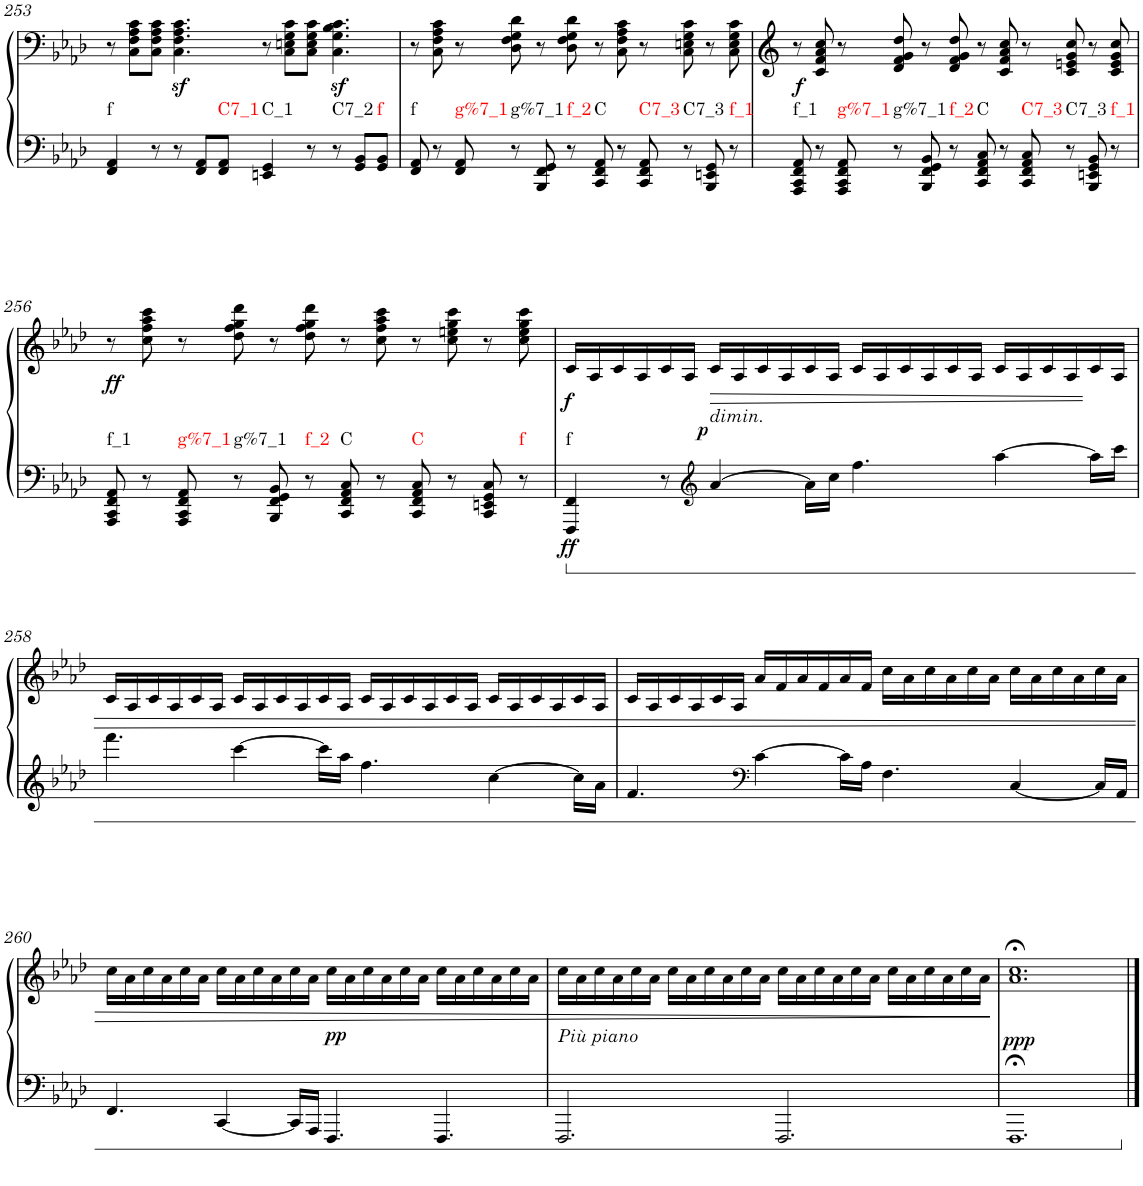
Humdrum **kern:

**kern	**kern	**dynam	**harte
*part1	*part1	*part1	*part1
*staff2	*staff1	*staff1/2	*
*I"Piano	*	*	*
*I'Pno.	*	*	*
!!LO:PB:g=z
*clefG2	*clefF4	*	*
*k[b-e-a-d-]	*k[b-e-a-d-]	*	*
*M12/8	*M12/8	*	*
=253	=253	=253	=253
!	!	!	!LO:H:kt=f
*	*^	*	*
*	*	*^	*	*
4FF/ 4AA-/	8r	2ryy	1ryy	.	N
.	8C\ 8F\ 8A-\ 8c\L	.	.	.	.
8r	8C\ 8F\ 8A-\ 8c\J	.	.	.	.
8r	4.C\z< 4.F\z< 4.A-\z< 4.c\z<	.	.	.	.
8FF/ 8AA-/L	.	8ryy	.	.	.
!	!	!	!	!	!LO:H:kt=C7_1
8FF/ 8AA-/J	.	2..ryy	.	.	N
!	!	!	!	!	!LO:H:kt=C_1
4EEn/ 4GG/	8r	.	.	.	N
.	8C\ 8En\ 8G\ 8c\L	.	.	.	.
8r	8C\ 8E\ 8G\ 8c\J	.	4.ryy	.	.
!	!	!	!	!	!LO:H:kt=C7_2
8r	4.C\z< 4.G\z< 4.B-\z< 4.c\z<	.	.	.	N
8GG/ 8BB-/L	.	.	.	.	.
!	!	!	!	!	!LO:H:kt=f
8GG/ 8BB-/J	.	.	8ryy	.	N
=254	=254	=254	=254	=254	=254
!	!	!	!	!	!LO:H:kt=f
*	*v	*v	*v	*	*
8FF/ 8AA-/	8r	.	N
8r	8C\ 8F\ 8A-\ 8c\	.	.
!	!	!	!LO:H:kt=g%7_1
8FF/ 8AA-/	8r	.	N
!	!	!	!LO:H:kt=g%7_1
8r	8D-\ 8F\ 8G\ 8d-\	.	N
8BBB-/ 8FF/ 8GG/	8r	.	.
!	!	!	!LO:H:kt=f_2
8r	8D-\ 8F\ 8G\ 8d-\	.	N
!	!	!	!LO:H:kt=C
8CC/ 8FF/ 8AA-/	8r	.	N
8r	8C\ 8F\ 8A-\ 8c\	.	.
!	!	!	!LO:H:kt=C7_3
8CC/ 8FF/ 8AA-/	8r	.	N
!	!	!	!LO:H:kt=C7_3
8r	8C\ 8En\ 8G\ 8c\	.	N
8BBB-/ 8EEn/ 8GG/	8r	.	.
!	!	!	!LO:H:kt=f_1
8r	8C\ 8E\ 8G\ 8c\	.	N
=255	=255	=255	=255
!	!	!LO:DY:b	!LO:H:kt=f_1
8AAA-/ 8CC/ 8FF/ 8AA-/	8r	f	N
8r	8c/ 8f/ 8a-/ 8cc/	.	.
!	!	!	!LO:H:kt=g%7_1
8AAA-/ 8CC/ 8FF/ 8AA-/	8r	.	N
!	!	!	!LO:H:kt=g%7_1
8r	8d-/ 8f/ 8g/ 8dd-/	.	N
8BBB-/ 8FF/ 8GG/ 8BB-/	8r	.	.
!	!	!	!LO:H:kt=f_2
8r	8d-/ 8f/ 8g/ 8dd-/	.	N
!	!	!	!LO:H:kt=C
8CC/ 8FF/ 8AA-/ 8C/	8r	.	N
8r	8c/ 8f/ 8a-/ 8cc/	.	.
!	!	!	!LO:H:kt=C7_3
8CC/ 8FF/ 8AA-/ 8C/	8r	.	N
!	!	!	!LO:H:kt=C7_3
8r	8c/ 8en/ 8g/ 8cc/	.	N
8BBB-/ 8EEn/ 8GG/ 8BB-/	8r	.	.
!	!	!	!LO:H:kt=f_1
8r	8c/ 8e/ 8g/ 8cc/	.	N
!!LO:LB:g=z
=256	=256	=256	=256
!	!	!LO:DY:b	!LO:H:kt=f_1
8AAA-/ 8CC/ 8FF/ 8AA-/	8r	ff	N
8r	8cc\ 8ff\ 8aa-\ 8ccc\	.	.
!	!	!	!LO:H:kt=g%7_1
8AAA-/ 8CC/ 8FF/ 8AA-/	8r	.	N
!	!	!	!LO:H:kt=g%7_1
8r	8dd-\ 8ff\ 8gg\ 8ddd-\	.	N
8BBB-/ 8FF/ 8GG/ 8BB-/	8r	.	.
!	!	!	!LO:H:kt=f_2
8r	8dd-\ 8ff\ 8gg\ 8ddd-\	.	N
!	!	!	!LO:H:kt=C
8CC/ 8FF/ 8AA-/ 8C/	8r	.	N
8r	8cc\ 8ff\ 8aa-\ 8ccc\	.	.
!	!	!	!LO:H:kt=C
8CC/ 8FF/ 8AA-/ 8C/	8r	.	N
8r	8cc\ 8een\ 8gg\ 8ccc\	.	.
8CC/ 8EEn/ 8GG/ 8C/	8r	.	.
!	!	!	!LO:H:kt=f
8r	8cc\ 8ee\ 8gg\ 8ccc\	.	N
=257	=257	=257	=257
!	!	!LO:DY:b=2	!
!	!	!LO:DY:n=1:b	!LO:H:kt=f
4FFF/ 4FF/	16c/LL	ff f	N
.	16A-/	.	.
.	16c/	.	.
.	16A-/	.	.
8r	16c/	.	.
.	16A-/JJ	.	.
*clefG2	*	*	*
!LO:TX:a:i:t=dimin.	!	!	!
!	!	!LO:HP:b	!
!	!	!LO:DY:n=2:a=2	!
[4a-/	16c/LL	> p	.
.	16A-/	.	.
.	16c/	.	.
.	16A-/	.	.
16a-\LL]	16c/	.	.
16cc\JJ	16A-/JJ	.	.
4.ff\	16c/LL	.	.
.	16A-/	.	.
.	16c/	.	.
.	16A-/	.	.
.	16c/	.	.
.	16A-/JJ	.	.
[4aa-\	16c/LL	.	.
.	16A-/	.	.
.	16c/	.	.
.	16A-/	.	.
16aa-\LL]	16c/	.	.
16ccc\JJ	16A-/JJ	.	.
!!LO:LB:g=z
=258	=258	=258	=258
4.fff\	16c/LL	.	.
.	16A-/	.	.
.	16c/	.	.
.	16A-/	.	.
.	16c/	.	.
.	16A-/JJ	.	.
[4ccc\	16c/LL	.	.
.	16A-/	.	.
.	16c/	.	.
.	16A-/	.	.
16ccc\LL]	16c/	.	.
16aa-\JJ	16A-/JJ	.	.
4.ff\	16c/LL	.	.
.	16A-/	.	.
.	16c/	.	.
.	16A-/	.	.
.	16c/	.	.
.	16A-/JJ	.	.
[4cc\	16c/LL	.	.
.	16A-/	.	.
.	16c/	.	.
.	16A-/	.	.
16cc\LL]	16c/	.	.
16a-\JJ	16A-/JJ	.	.
=259	=259	=259	=259
4.f/	16c/LL	.	.
.	16A-/	.	.
.	16c/	.	.
.	16A-/	.	.
.	16c/	.	.
.	16A-/JJ	.	.
*clefF4	*	*	*
[4c\	16a-/LL	.	.
.	16f/	.	.
.	16a-/	.	.
.	16f/	.	.
16c\LL]	16a-/	.	.
16A-\JJ	16f/JJ	.	.
4.F\	16cc\LL	.	.
.	16a-\	.	.
.	16cc\	.	.
.	16a-\	.	.
.	16cc\	.	.
.	16a-\JJ	.	.
[4C/	16cc\LL	.	.
.	16a-\	.	.
.	16cc\	.	.
.	16a-\	.	.
16C/LL]	16cc\	.	.
16AA-/JJ	16a-\JJ	.	.
!!LO:LB:g=z
=260	=260	=260	=260
4.FF/	16cc\LL	.	.
.	16a-\	.	.
.	16cc\	.	.
.	16a-\	.	.
.	16cc\	.	.
.	16a-\JJ	.	.
[4CC/	16cc\LL	.	.
.	16a-\	.	.
.	16cc\	.	.
.	16a-\	.	.
16CC/LL]	16cc\	.	.
16AAA-/JJ	16a-\JJ	.	.
!	!	!LO:DY:a=2	!
4.FFF/	16cc\LL	pp	.
.	16a-\	.	.
.	16cc\	.	.
.	16a-\	.	.
.	16cc\	.	.
.	16a-\JJ	.	.
4.FFF/	16cc\LL	.	.
.	16a-\	.	.
.	16cc\	.	.
.	16a-\	.	.
.	16cc\	.	.
.	16a-\JJ	.	.
=261	=261	=261	=261
!LO:TX:a:i:t=Più piano	!	!	!
2.FFF/	16cc\LL	.	.
.	16a-\	.	.
.	16cc\	.	.
.	16a-\	.	.
.	16cc\	.	.
.	16a-\JJ	.	.
.	16cc\LL	.	.
.	16a-\	.	.
.	16cc\	.	.
.	16a-\	.	.
.	16cc\	.	.
.	16a-\JJ	.	.
2.FFF/	16cc\LL	.	.
.	16a-\	.	.
.	16cc\	.	.
.	16a-\	.	.
.	16cc\	.	.
.	16a-\JJ	.	.
.	16cc\LL	.	.
.	16a-\	.	.
.	16cc\	.	.
.	16a-\	.	.
.	16cc\	.	.
.	16a-\JJ	.	.
.	.	]	.
=262	=262	=262	=262
!	!	!LO:DY:a=2	!
1.FFF;<	1.a-;< 1.cc;<	ppp	.
==	==	==	==
*-	*-	*-	*-
